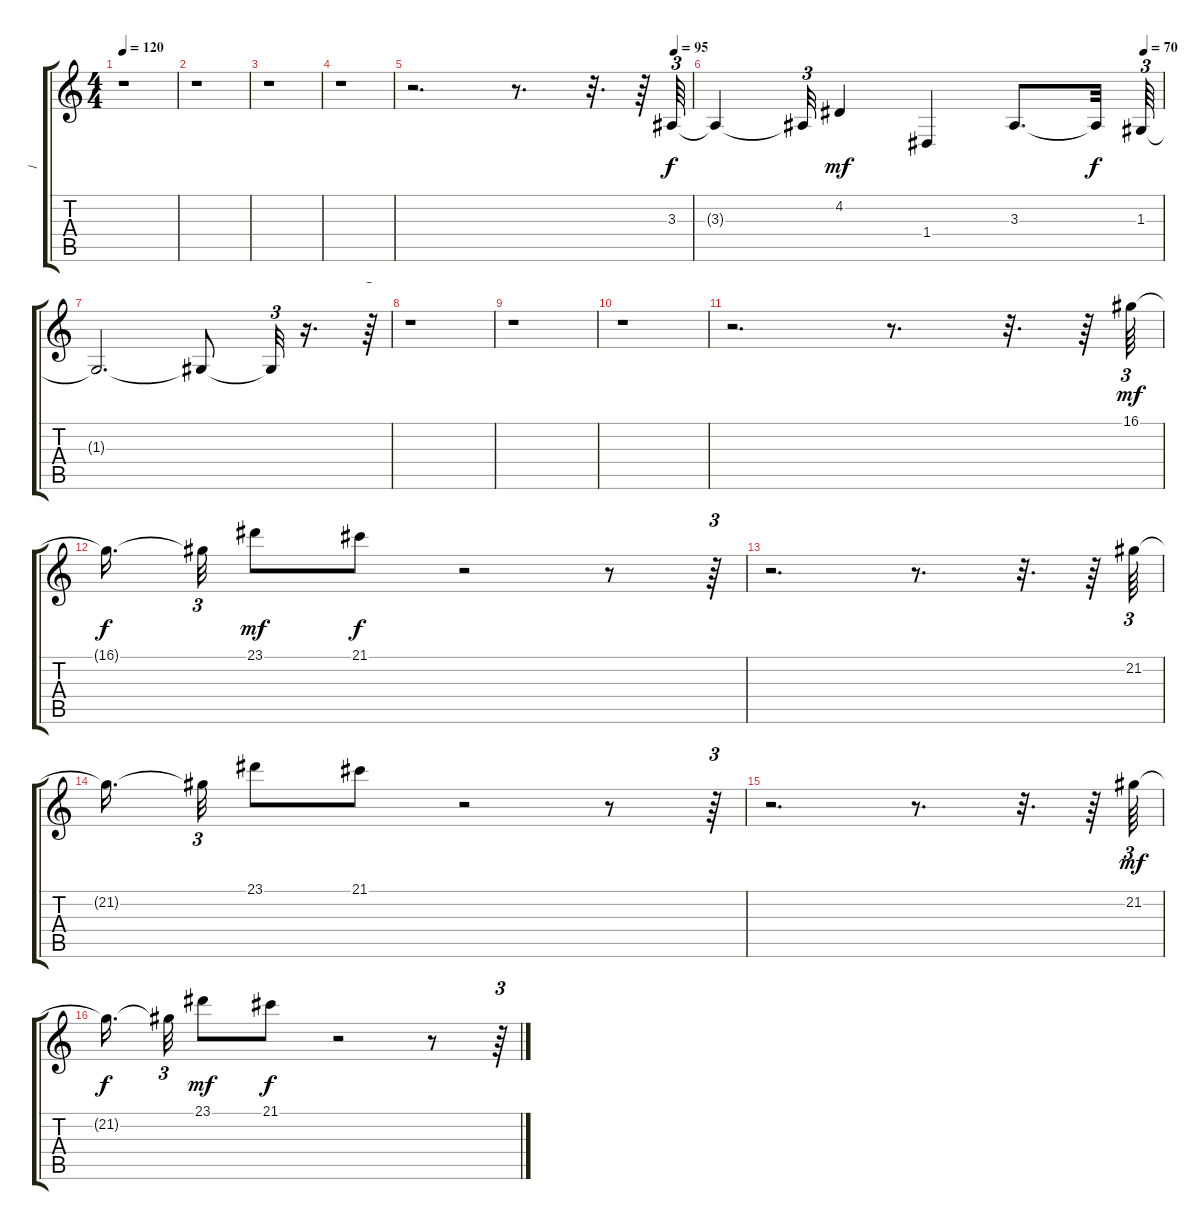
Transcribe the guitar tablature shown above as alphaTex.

\track ("1" "1") {instrument piccolo}
\staff {score tabs}
\tuning (E4 B3 G3 D3 A2 E2) {hide}
\ts (4 4)
\tempo 120
\clef g2
\ks c
r.1{dy f} |
r.1 |
r.1 |
r.1 |
\tempo (95 0.9375)
r.2{d} r.8{d} r.32{d} r.64 3.3.64{tu (3 2)} |
\tempo (70 0.9583333333333334)
3.3{t}.4 3.3{t}.32{tu (3 2)} 4.2.4{dy mf} 1.4.4 3.3.8{d} 3.3{t}.32{dy f} 1.3.64{tu (3 2)} |
1.3{t}.2{d} 1.3{t}.8 1.3{t}.32{tu (3 2)} r.16{d} r.64{tu (3 2)} |
r.1 |
r.1 |
r.1 |
r.2{d} r.8{d} r.32{d} r.64 16.1.64{tu (3 2) dy mf} |
16.1{t}.16{d dy f beam splitsecondary} 16.1{t}.32{tu (3 2)} 23.1.8{dy mf} 21.1.8{dy f} r.2 r.8 r.64{tu (3 2)} |
r.2{d} r.8{d} r.32{d} r.64 21.2.64{tu (3 2)} |
21.2{t}.16{d beam splitsecondary} 21.2{t}.32{tu (3 2)} 23.1.8 21.1.8 r.2 r.8 r.64{tu (3 2)} |
r.2{d} r.8{d} r.32{d} r.64 21.2.64{tu (3 2) dy mf} |
21.2{t}.16{d dy f beam splitsecondary} 21.2{t}.32{tu (3 2)} 23.1.8{dy mf} 21.1.8{dy f} r.2 r.8 r.64{tu (3 2)}
